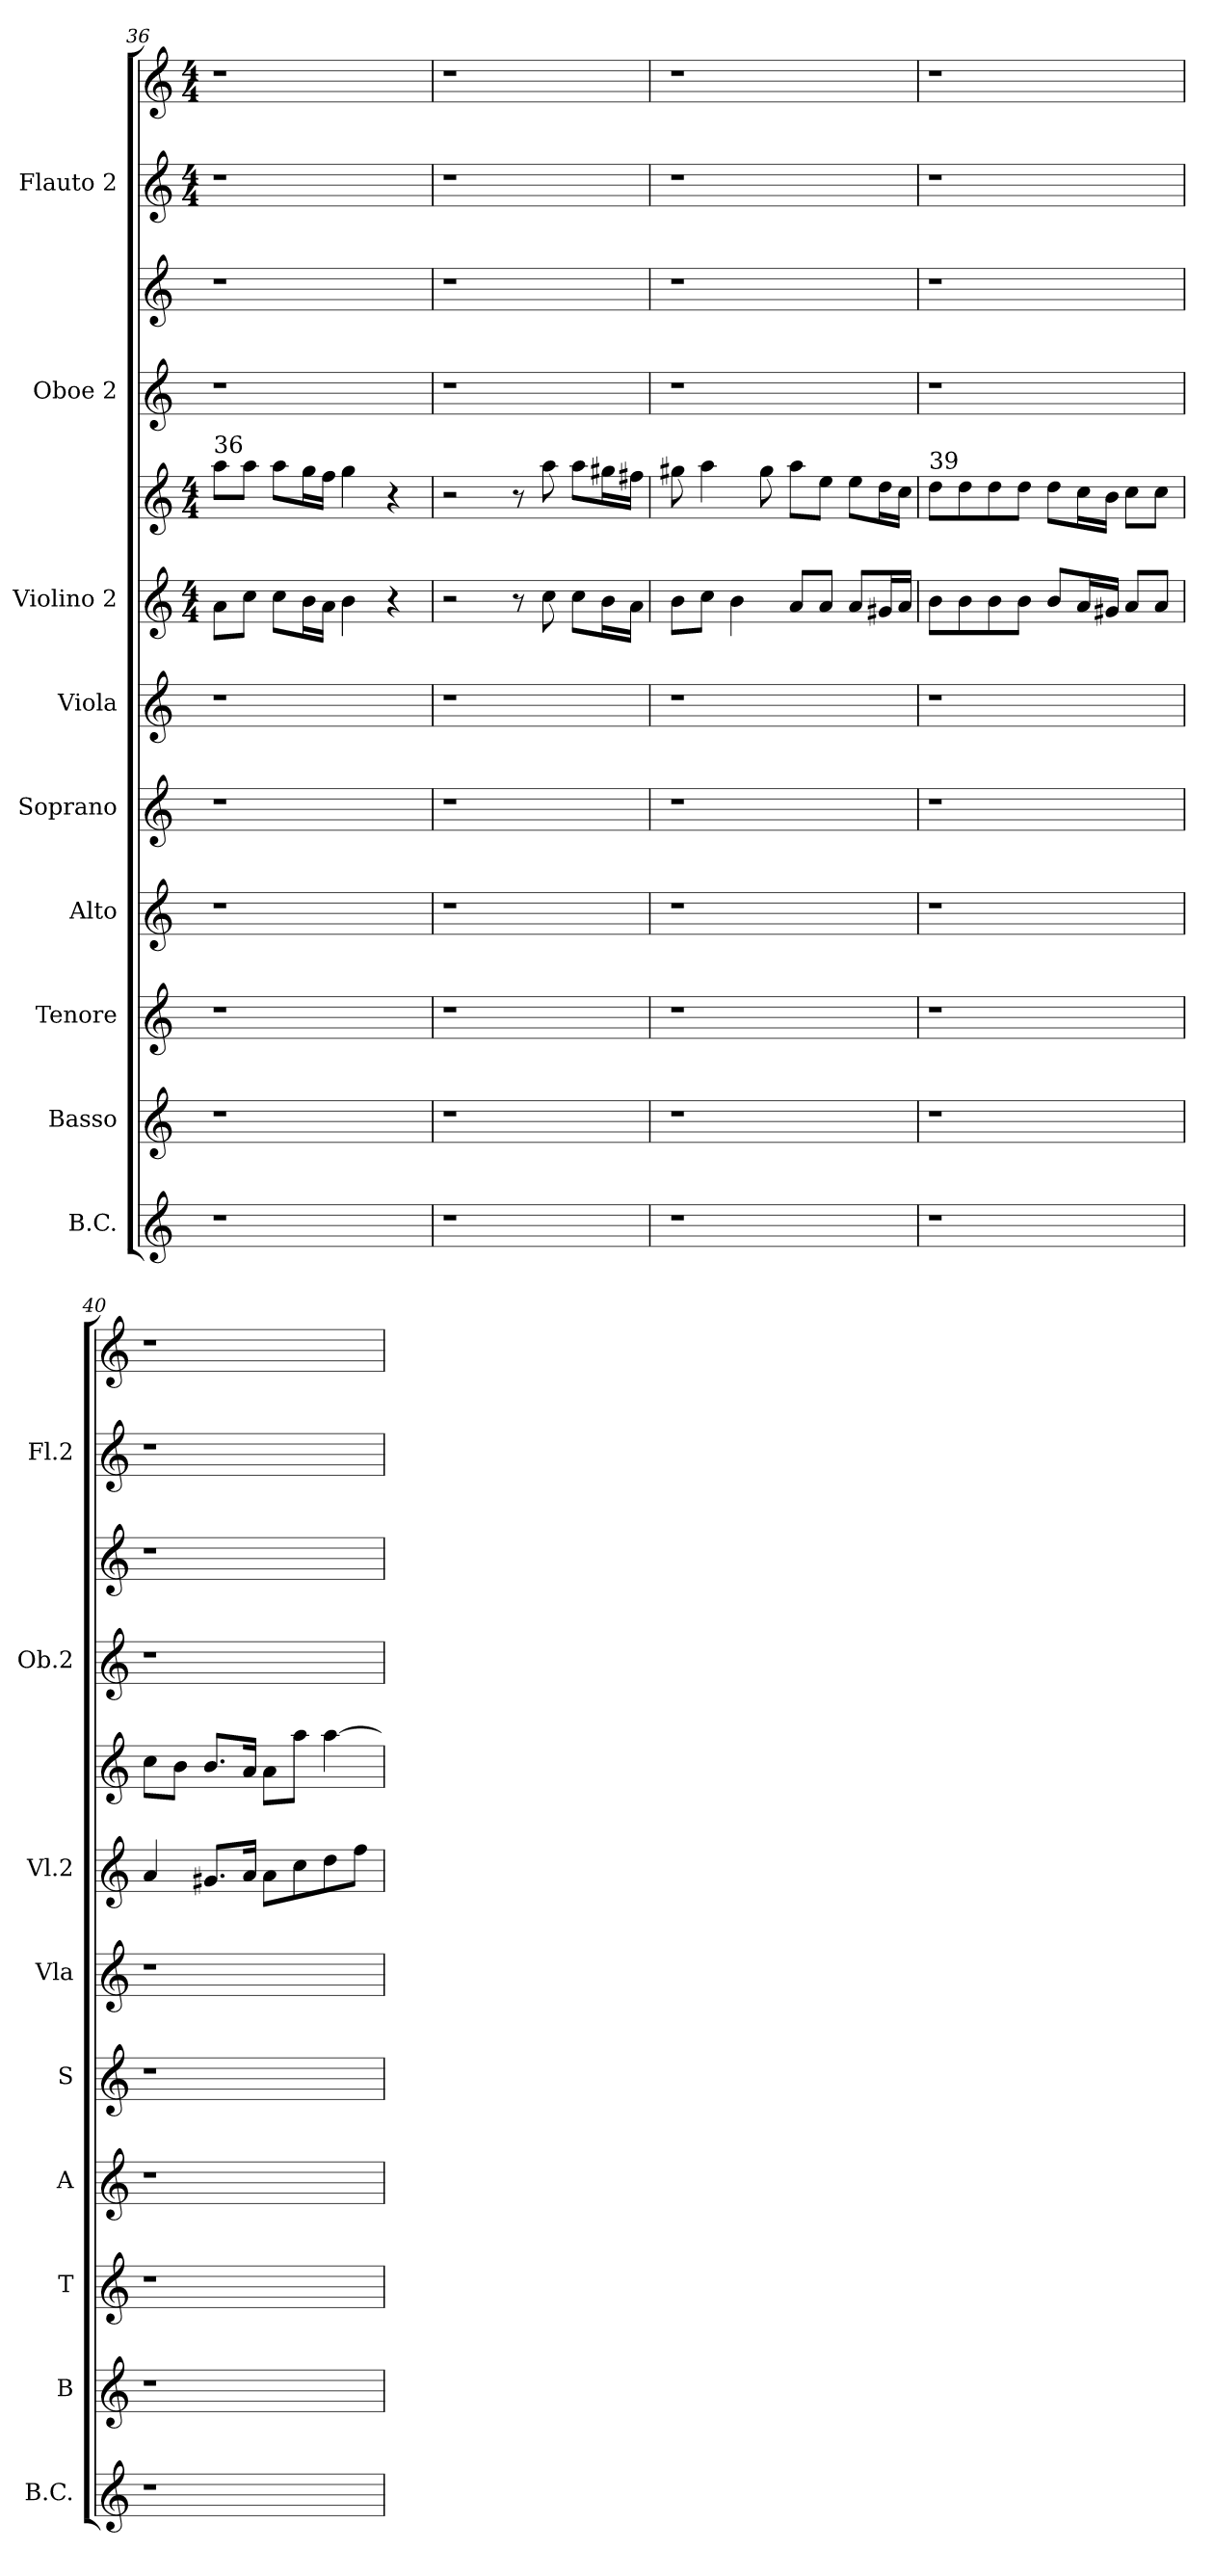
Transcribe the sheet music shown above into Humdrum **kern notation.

**kern	**kern	**kern	**kern	**kern	**kern	**kern	**kern	**kern	**kern	**kern	**kern
*part9	*part8	*part7	*part6	*part5	*part4	*part3	*part3	*part2	*part2	*part1	*part1
*staff12	*staff11	*staff10	*staff9	*staff8	*staff7	*staff6	*staff5	*staff4	*staff3	*staff2	*staff1
*I"B.C.	*I"Basso	*I"Tenore	*I"Alto	*I"Soprano	*I"Viola	*I"Violino 2	*	*I"Oboe 2	*	*I"Flauto 2	*
*I'B.C.	*I'B	*I'T	*I'A	*I'S	*I'Vla	*I'Vl.2	*	*I'Ob.2	*	*I'Fl.2	*
!!LO:PB:g=z
*clefG2	*clefG2	*clefG2	*clefG2	*clefG2	*clefG2	*clefG2	*clefG2	*clefG2	*clefG2	*clefG2	*clefG2
*k[]	*k[]	*k[]	*k[]	*k[]	*k[]	*k[]	*k[]	*k[]	*k[]	*k[]	*k[]
*	*	*	*	*	*	*M4/4	*M4/4	*	*	*M4/4	*M4/4
=36	=36	=36	=36	=36	=36	=36	=36	=36	=36	=36	=36
!	!	!	!	!	!	!	!LO:TX:a:t=36	!	!	!	!
1r	1r	1r	1r	1r	1r	8a\L	8aa\L	1r	1r	1r	1r
.	.	.	.	.	.	8cc\J	8aa\J	.	.	.	.
.	.	.	.	.	.	8cc\L	8aa\L	.	.	.	.
.	.	.	.	.	.	16b\L	16gg\L	.	.	.	.
.	.	.	.	.	.	16a\JJ	16ff\JJ	.	.	.	.
.	.	.	.	.	.	4b\	4gg\	.	.	.	.
.	.	.	.	.	.	4r	4r	.	.	.	.
=37	=37	=37	=37	=37	=37	=37	=37	=37	=37	=37	=37
1r	1r	1r	1r	1r	1r	2r	2r	1r	1r	1r	1r
.	.	.	.	.	.	8r	8r	.	.	.	.
.	.	.	.	.	.	8cc\	8aa\	.	.	.	.
.	.	.	.	.	.	8cc\L	8aa\L	.	.	.	.
.	.	.	.	.	.	16b\L	16gg#X\L	.	.	.	.
.	.	.	.	.	.	16a\JJ	16ff#X\JJ	.	.	.	.
=38	=38	=38	=38	=38	=38	=38	=38	=38	=38	=38	=38
1r	1r	1r	1r	1r	1r	8b\L	8gg#X\	1r	1r	1r	1r
.	.	.	.	.	.	8cc\J	4aa\	.	.	.	.
.	.	.	.	.	.	4b\	.	.	.	.	.
.	.	.	.	.	.	.	8gg#\	.	.	.	.
.	.	.	.	.	.	8a/L	8aa\L	.	.	.	.
.	.	.	.	.	.	8a/J	8ee\J	.	.	.	.
.	.	.	.	.	.	8a/L	8ee\L	.	.	.	.
.	.	.	.	.	.	16g#X/L	16dd\L	.	.	.	.
.	.	.	.	.	.	16a/JJ	16cc\JJ	.	.	.	.
!!LO:PB:g=z
=39	=39	=39	=39	=39	=39	=39	=39	=39	=39	=39	=39
!	!	!	!	!	!	!	!LO:TX:a:t=39	!	!	!	!
1r	1r	1r	1r	1r	1r	8b\L	8dd\L	1r	1r	1r	1r
.	.	.	.	.	.	8b\	8dd\	.	.	.	.
.	.	.	.	.	.	8b\	8dd\	.	.	.	.
.	.	.	.	.	.	8b\J	8dd\J	.	.	.	.
.	.	.	.	.	.	8b/L	8dd\L	.	.	.	.
.	.	.	.	.	.	16a/L	16cc\L	.	.	.	.
.	.	.	.	.	.	16g#X/JJ	16b\JJ	.	.	.	.
.	.	.	.	.	.	8a/L	8cc\L	.	.	.	.
.	.	.	.	.	.	8a/J	8cc\J	.	.	.	.
=40	=40	=40	=40	=40	=40	=40	=40	=40	=40	=40	=40
1r	1r	1r	1r	1r	1r	4a/	8cc\L	1r	1r	1r	1r
.	.	.	.	.	.	.	8b\J	.	.	.	.
.	.	.	.	.	.	8.g#X/L	8.b/L	.	.	.	.
.	.	.	.	.	.	16a/Jk	16a/Jk	.	.	.	.
.	.	.	.	.	.	8a\L	8a\L	.	.	.	.
.	.	.	.	.	.	8cc\	8aa\J	.	.	.	.
.	.	.	.	.	.	8dd\	[4aa\	.	.	.	.
.	.	.	.	.	.	8ff\J	.	.	.	.	.
=	=	=	=	=	=	=	=	=	=	=	=
*-	*-	*-	*-	*-	*-	*-	*-	*-	*-	*-	*-
